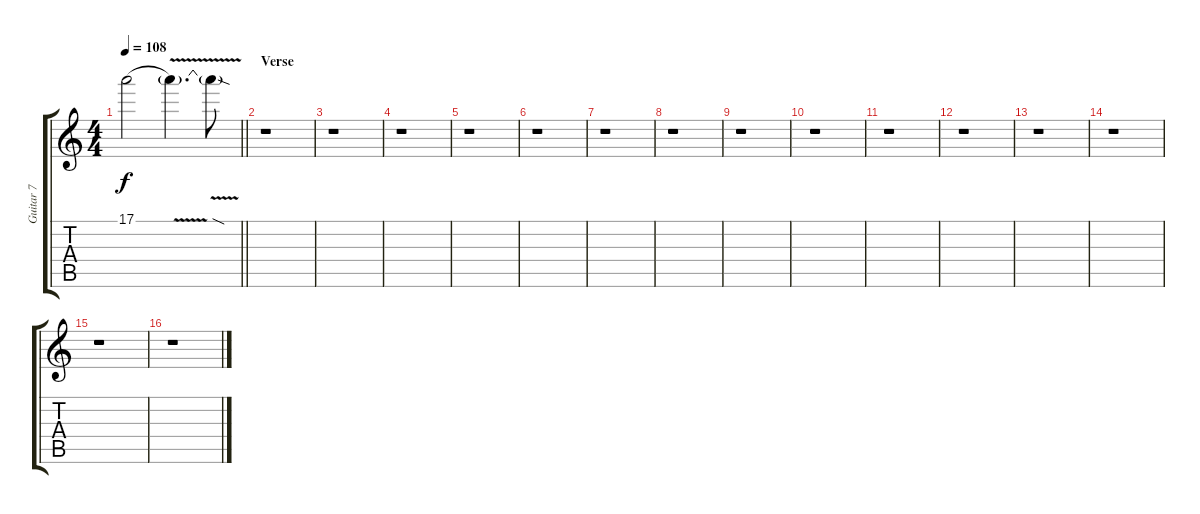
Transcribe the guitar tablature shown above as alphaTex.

\track ("Guitar 7" "Guitar 7") {instrument distortionguitar}
\staff {score tabs}
\tuning (E4 B3 G3 D3 A2 E2) {hide}
\ts (4 4)
\tempo 108
\clef g2
\barLineRight lightlight
\ks c
17.1{be (hold 0 0 60 0) t}.2{dy f} 17.1{v t}.4{d} 17.1{sod t}.8 |
\section ("" "Verse")
r.1 |
r.1 |
r.1 |
r.1 |
r.1 |
r.1 |
r.1 |
r.1 |
r.1 |
r.1 |
r.1 |
r.1 |
r.1 |
r.1 |
r.1
